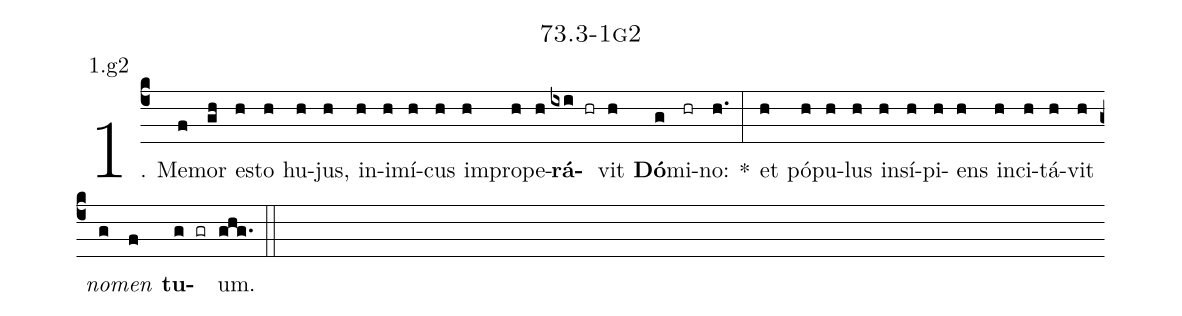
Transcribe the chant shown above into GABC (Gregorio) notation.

name: 73.3-1g2;
annotation: 1.g2;
%%
(c4)1. Me(f)mor(gh) es(h)to(h) hu(h)jus,(h) in(h)i(h)mí(h)cus(h) im(h)pro(h)pe(h)<b>rá</b>(ixi hr)vit(h) <b>Dó</b>(g)mi(hr)no:(h.) *(:) et(h) pó(h)pu(h)lus(h) in(h)sí(h)pi(h)ens(h) in(h)ci(h)tá(h)vit(h) <i>no</i>(g)<i>men</i>(f) <b>tu</b>(g gr)um.(ghg.) (::)


%E(h) u(h) o(g) u(f) a(g) e.(ghg.) (::)
